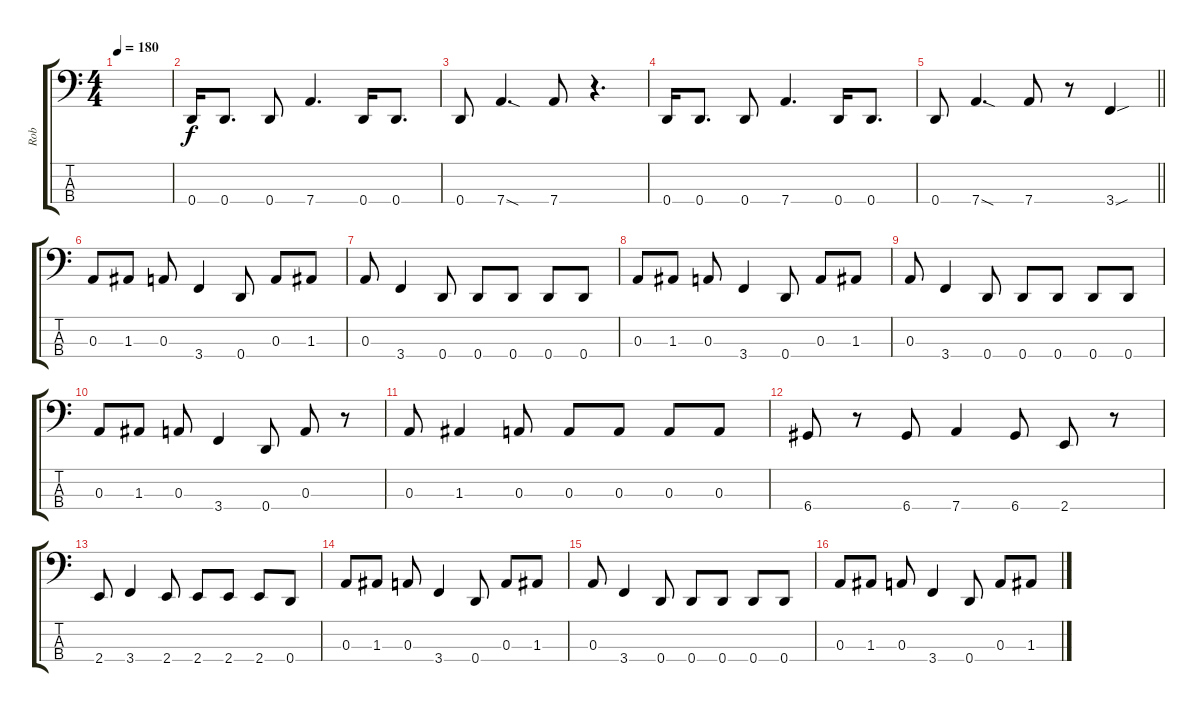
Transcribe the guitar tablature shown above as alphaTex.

\track ("Rob" "Rob") {instrument electricbasspick}
\staff {score tabs}
\tuning (G2 D2 A1 D1) {hide}
\ts (4 4)
\tempo 180
\clef f4
\ks c
|
0.4.16 0.4.8{d} 0.4.8 7.4.4{d} 0.4.16 0.4.8{d} |
0.4.8 7.4{sod}.4{d} 7.4.8 r.4{d} |
0.4.16 0.4.8{d} 0.4.8 7.4.4{d} 0.4.16 0.4.8{d} |
\barLineRight lightlight
0.4.8 7.4{sod}.4{d} 7.4.8 r.8 3.4{sou}.4 |
\section ("" "")
0.3.8 1.3.8 0.3.8 3.4.4 0.4.8 0.3.8 1.3.8 |
0.3.8 3.4.4 0.4.8 0.4.8 0.4.8 0.4.8 0.4.8 |
0.3.8 1.3.8 0.3.8 3.4.4 0.4.8 0.3.8 1.3.8 |
0.3.8 3.4.4 0.4.8 0.4.8 0.4.8 0.4.8 0.4.8 |
0.3.8 1.3.8 0.3.8 3.4.4 0.4.8 0.3.8 r.8 |
0.3.8 1.3.4 0.3.8 0.3.8 0.3.8 0.3.8 0.3.8 |
6.4.8 r.8 6.4.8 7.4.4 6.4.8 2.4.8 r.8 |
2.4.8 3.4.4 2.4.8 2.4.8 2.4.8 2.4.8 0.4.8 |
0.3.8 1.3.8 0.3.8 3.4.4 0.4.8 0.3.8 1.3.8 |
0.3.8 3.4.4 0.4.8 0.4.8 0.4.8 0.4.8 0.4.8 |
0.3.8 1.3.8 0.3.8 3.4.4 0.4.8 0.3.8 1.3.8
